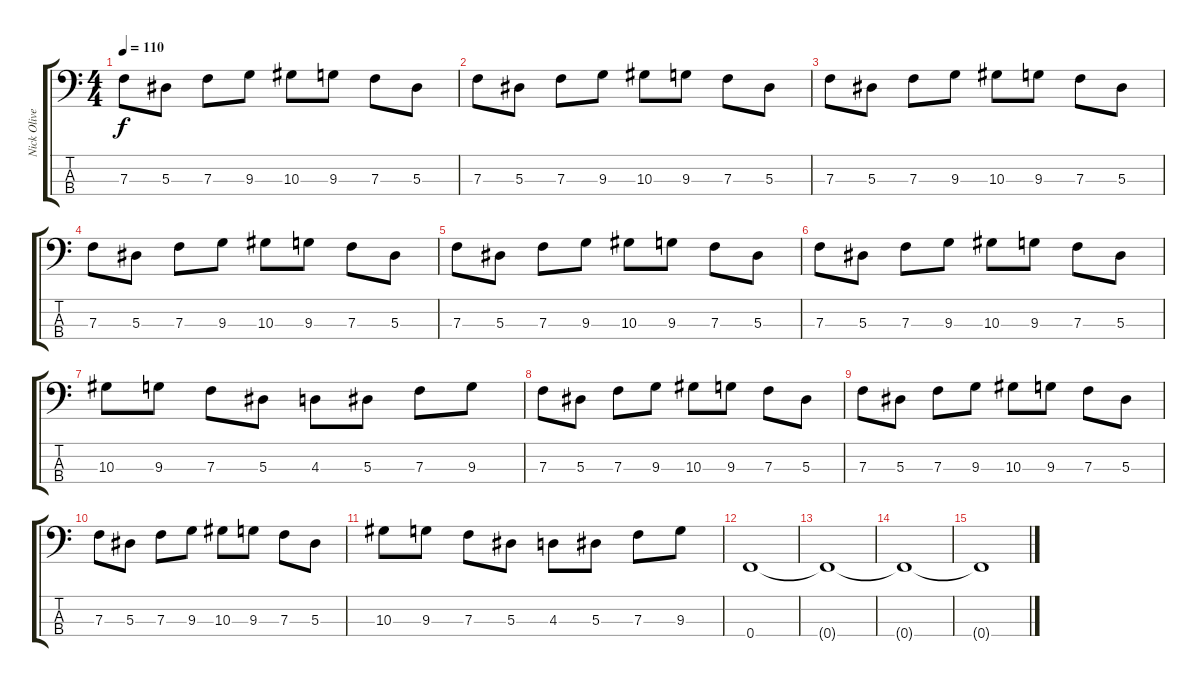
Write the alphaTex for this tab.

\track ("Nick Oliveri (Bass)" "Nick Olive") {instrument electricbasspick}
\staff {score tabs}
\tuning (Ab2 Eb2 Bb1 F1) {hide}
\ts (4 4)
\tempo 110
\clef f4
\ks c
7.3.8{dy f} 5.3.8 7.3.8 9.3.8 10.3.8 9.3.8 7.3.8 5.3.8 |
7.3.8 5.3.8 7.3.8 9.3.8 10.3.8 9.3.8 7.3.8 5.3.8 |
7.3.8 5.3.8 7.3.8 9.3.8 10.3.8 9.3.8 7.3.8 5.3.8 |
7.3.8 5.3.8 7.3.8 9.3.8 10.3.8 9.3.8 7.3.8 5.3.8 |
7.3.8 5.3.8 7.3.8 9.3.8 10.3.8 9.3.8 7.3.8 5.3.8 |
7.3.8 5.3.8 7.3.8 9.3.8 10.3.8 9.3.8 7.3.8 5.3.8 |
10.3.8 9.3.8 7.3.8 5.3.8 4.3.8 5.3.8 7.3.8 9.3.8 |
7.3.8 5.3.8 7.3.8 9.3.8 10.3.8 9.3.8 7.3.8 5.3.8 |
7.3.8 5.3.8 7.3.8 9.3.8 10.3.8 9.3.8 7.3.8 5.3.8 |
7.3.8 5.3.8 7.3.8 9.3.8 10.3.8 9.3.8 7.3.8 5.3.8 |
10.3.8 9.3.8 7.3.8 5.3.8 4.3.8 5.3.8 7.3.8 9.3.8 |
0.4.1 |
0.4{t}.1 |
0.4{t}.1 |
0.4{t}.1
